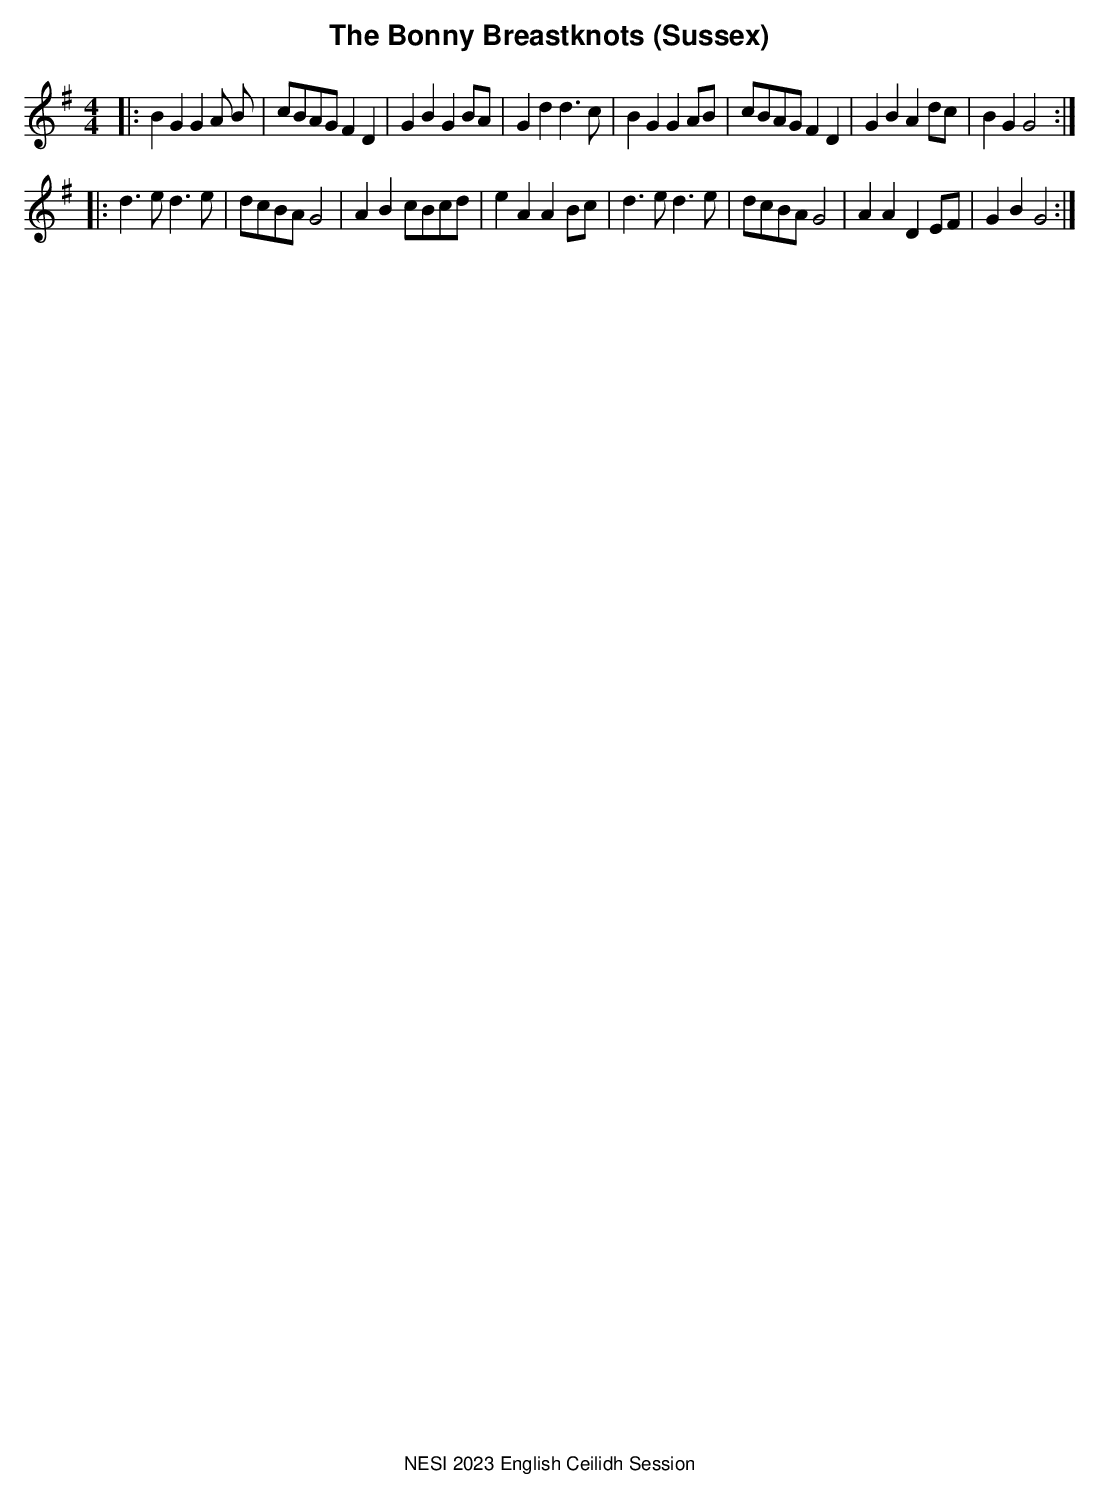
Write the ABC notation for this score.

X:1
T:Bonny Breastknots (Sussex), The
M:4/4
L:1/4
K:G
|:BGGA/2 B/2|c/2B/2A/2G/2FD|GBGB/2A/2|Gdd>c|\
BGGA/2B/2|c/2B/2A/2G/2FD|GBAd/2c/2|BGG2:|
|:d>ed>e|d/2c/2B/2A/2G2|ABc/2B/2c/2d/2|eAAB/2c/2|\
d>ed>e|d/2c/2B/2A/2G2|AADE/2F/2|GBG2:|
